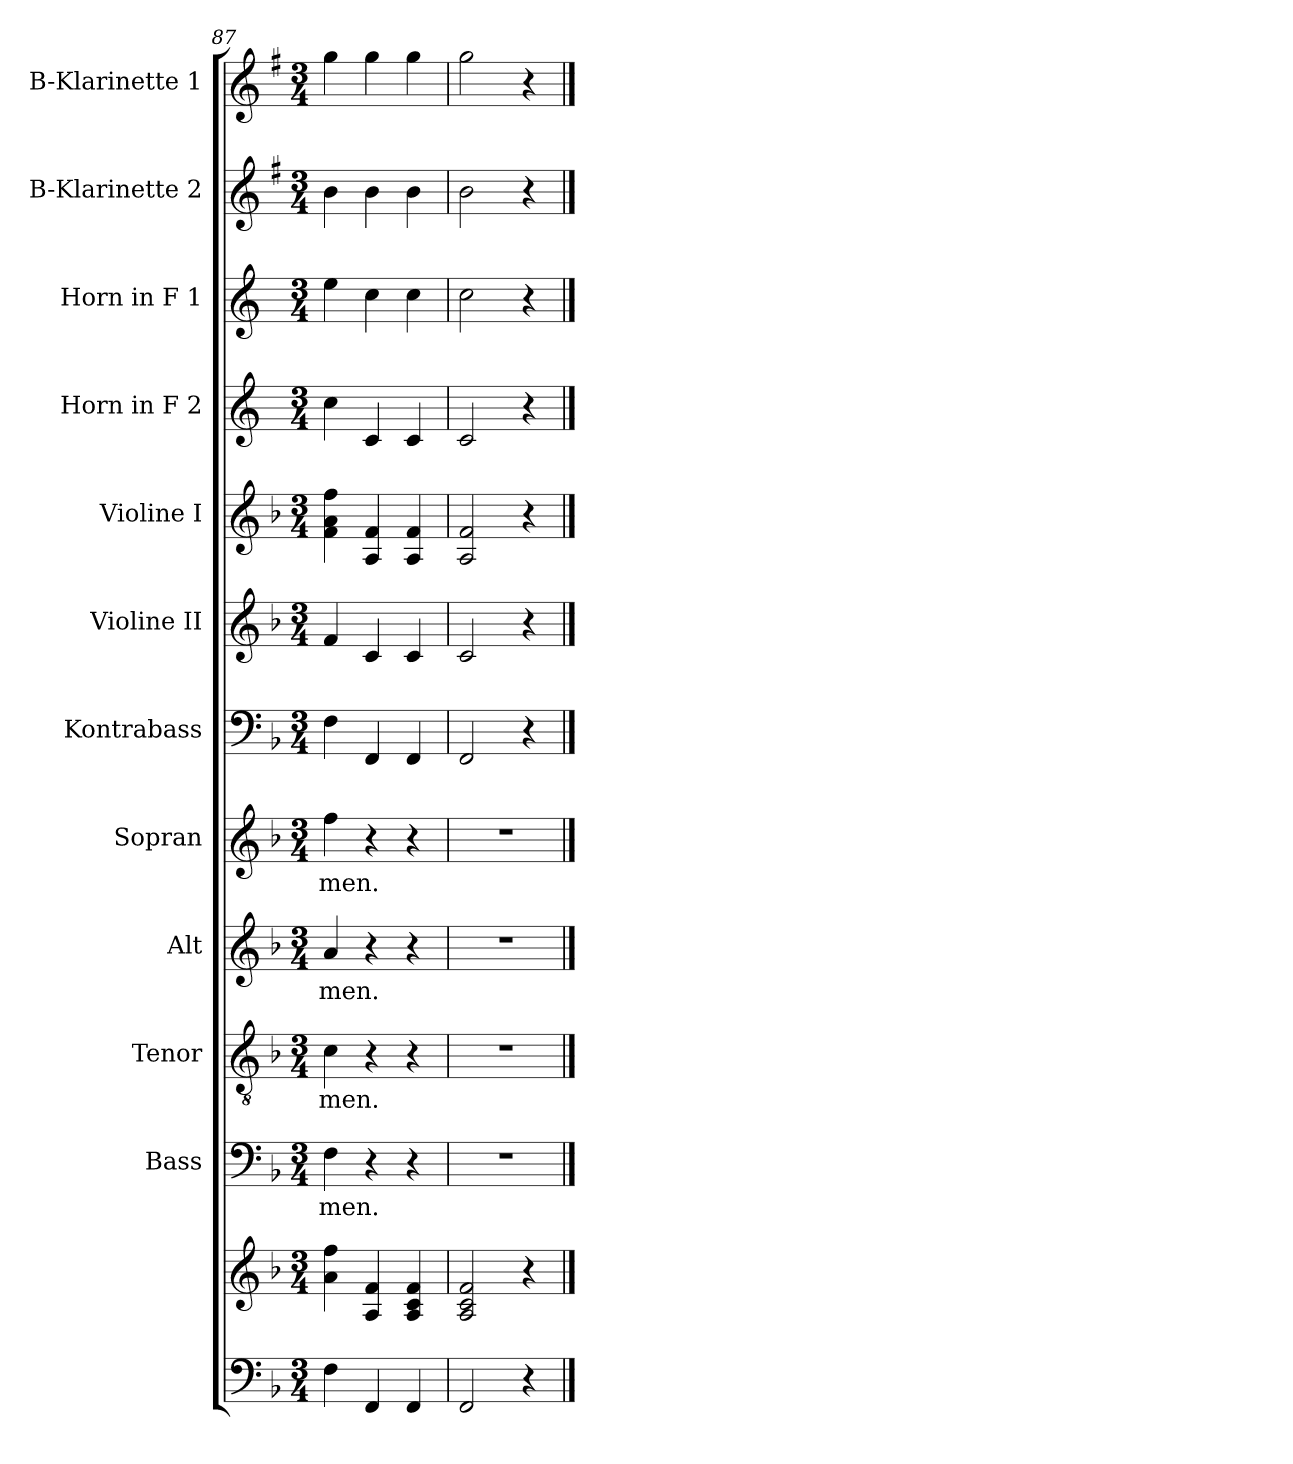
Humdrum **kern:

**kern	**kern	**kern	**text	**kern	**text	**kern	**text	**kern	**text	**kern	**kern	**kern	**kern	**kern	**kern	**kern
*part12	*part12	*part11	*part11	*part10	*part10	*part9	*part9	*part8	*part8	*part7	*part6	*part5	*part4	*part3	*part2	*part1
*staff13	*staff12	*staff11	*staff11	*staff10	*staff10	*staff9	*staff9	*staff8	*staff8	*staff7	*staff6	*staff5	*staff4	*staff3	*staff2	*staff1
*	*	*I"Bass	*	*I"Tenor	*	*I"Alt	*	*I"Sopran	*	*I"Kontrabass	*I"Violine II	*I"Violine I	*I"Horn in F 2	*I"Horn in F 1	*I"B-Klarinette 2	*I"B-Klarinette 1
*	*	*I'B.	*	*I'T.	*	*I'A.	*	*I'S.	*	*I'Kb.	*I'Vl. II	*I'Vl. I	*	*	*I'B Kl. 2	*I'B Kl. 1
*clefF4	*clefG2	*clefF4	*	*clefGv2	*	*clefG2	*	*clefG2	*	*clefF4	*clefG2	*clefG2	*clefG2	*clefG2	*clefG2	*clefG2
*	*	*	*	*	*	*	*	*	*	*ITrd7c12	*	*	*ITrd4c7	*ITrd4c7	*ITrd1c2	*ITrd1c2
*k[b-]	*k[b-]	*k[b-]	*	*k[b-]	*	*k[b-]	*	*k[b-]	*	*k[b-]	*k[b-]	*k[b-]	*k[b-]	*k[b-]	*k[b-]	*k[b-]
*F:	*F:	*F:	*	*F:	*	*F:	*	*F:	*	*F:	*F:	*F:	*F:	*F:	*F:	*F:
*M3/4	*M3/4	*M3/4	*	*M3/4	*	*M3/4	*	*M3/4	*	*M3/4	*M3/4	*M3/4	*M3/4	*M3/4	*M3/4	*M3/4
=87	=87	=87	=87	=87	=87	=87	=87	=87	=87	=87	=87	=87	=87	=87	=87	=87
!	!	!	!LO:LY:b	!	!LO:LY:b	!	!LO:LY:b	!	!LO:LY:b	!	!	!	!	!	!	!
4F\	4a\ 4ff\	4F\	-men.	4c\	-men.	4a/	-men.	4ff\	-men.	4FF\	4f/	4f\ 4a\ 4ff\	4f\	4a\	4a\	4ff\
4FF/	4A/ 4f/	4r	.	4r	.	4r	.	4r	.	4FFF/	4c/	4A/ 4f/	4F/	4f\	4a\	4ff\
4FF/	4A/ 4c/ 4f/	4r	.	4r	.	4r	.	4r	.	4FFF/	4c/	4A/ 4f/	4F/	4f\	4a\	4ff\
=88	=88	=88	=88	=88	=88	=88	=88	=88	=88	=88	=88	=88	=88	=88	=88	=88
2FF/	2A/ 2c/ 2f/	2.r	.	2.r	.	2.r	.	2.r	.	2FFF/	2c/	2A/ 2f/	2F/	2f\	2a\	2ff\
4r	4r	.	.	.	.	.	.	.	.	4r	4r	4r	4r	4r	4r	4r
==	==	==	==	==	==	==	==	==	==	==	==	==	==	==	==	==
*-	*-	*-	*-	*-	*-	*-	*-	*-	*-	*-	*-	*-	*-	*-	*-	*-
